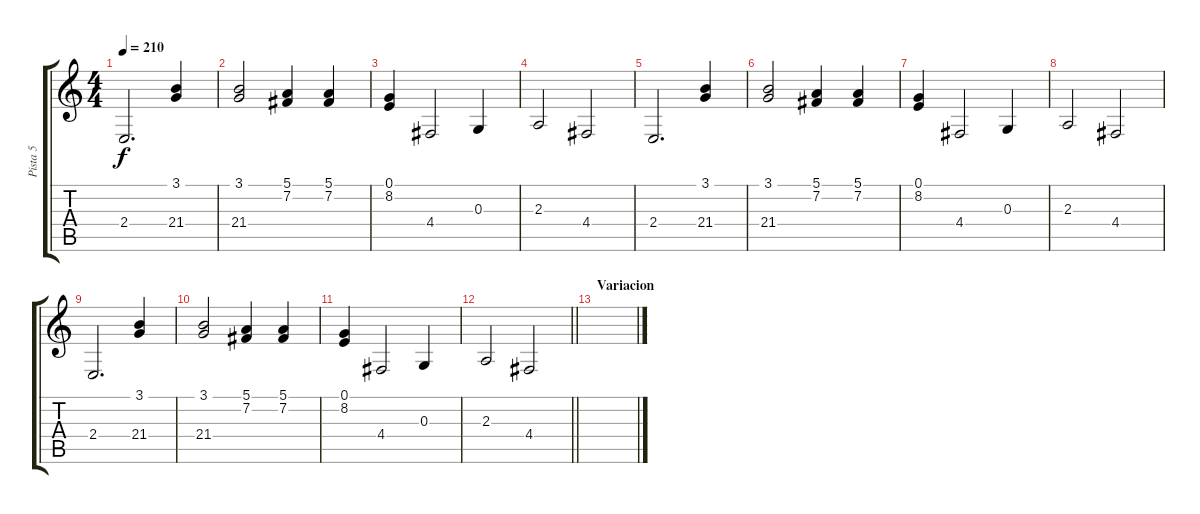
\track ("Pista 5" "Pista 5") {instrument lead2sawtooth}
\staff {score tabs}
\tuning (E4 B3 G3 D3 A2 E2) {hide}
\ts (4 4)
\tempo 210
\clef g2
\ks c
2.4.2{d dy f} (3.1 21.4).4 |
(3.1 21.4).2 (5.1 7.2).4 (5.1 7.2).4 |
(0.1 8.2).4 4.4.2 0.3.4 |
2.3.2 4.4.2 |
2.4.2{d} (3.1 21.4).4 |
(3.1 21.4).2 (5.1 7.2).4 (5.1 7.2).4 |
(0.1 8.2).4 4.4.2 0.3.4 |
2.3.2 4.4.2 |
2.4.2{d} (3.1 21.4).4 |
(3.1 21.4).2 (5.1 7.2).4 (5.1 7.2).4 |
(0.1 8.2).4 4.4.2 0.3.4 |
\barLineRight lightlight
2.3.2 4.4.2 |
\section ("" "Variacion")
